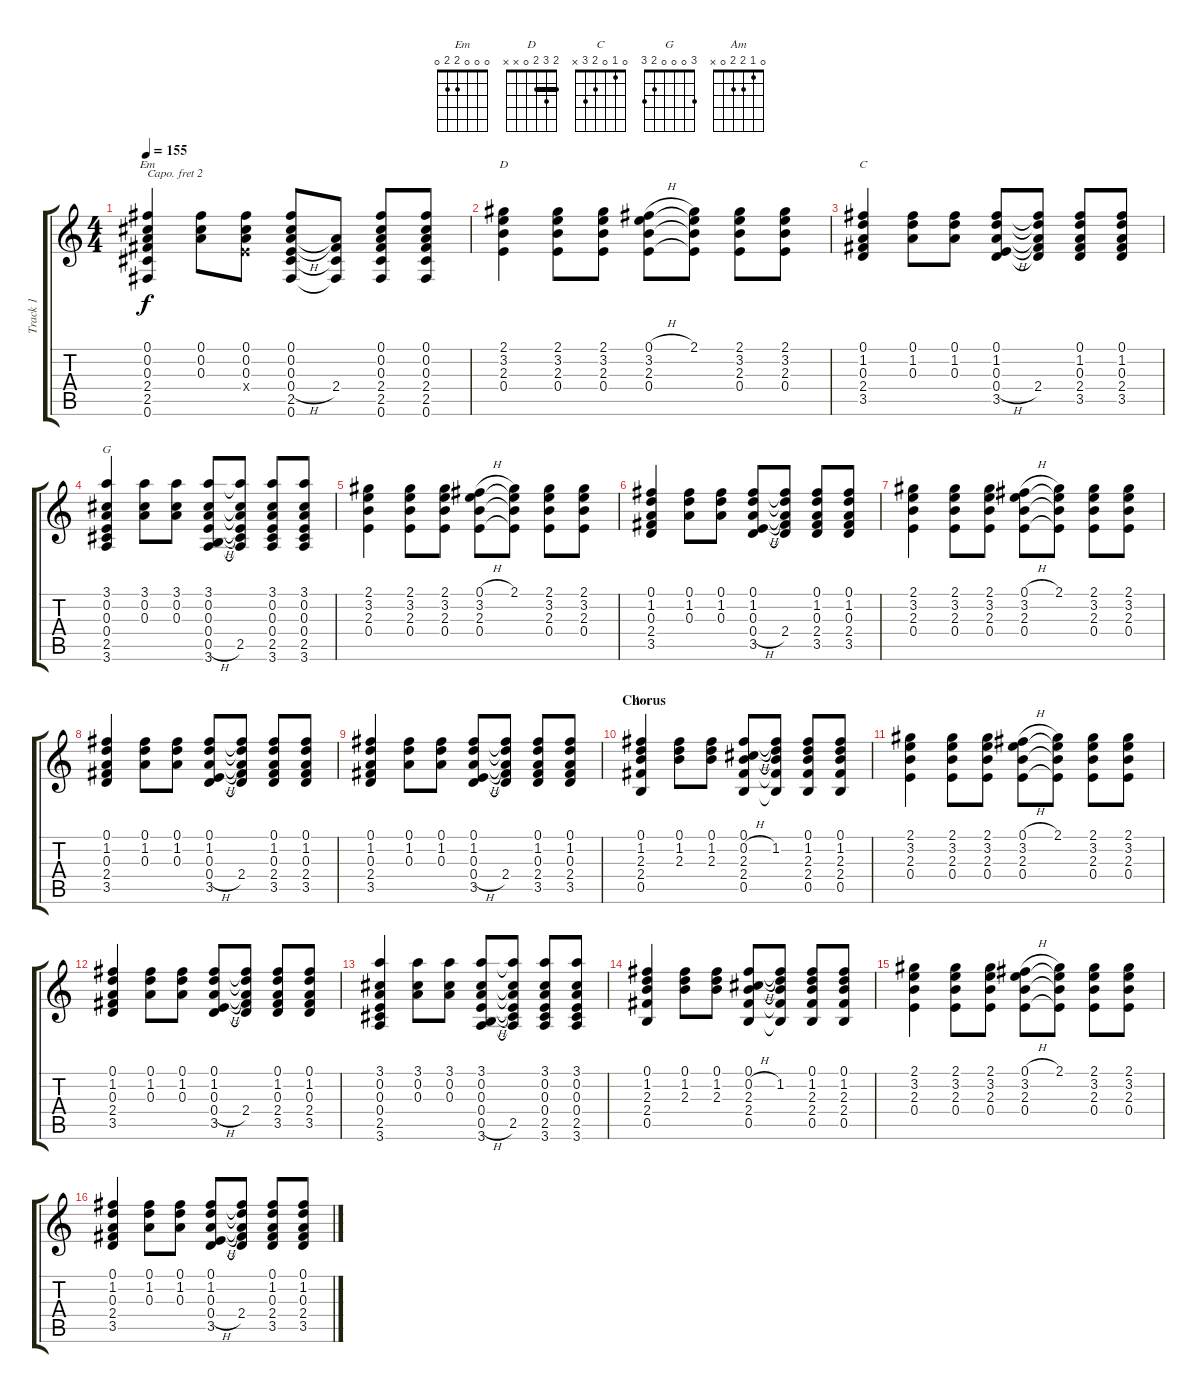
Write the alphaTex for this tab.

\track ("Track 1" "Track 1") {instrument acousticguitarsteel}
\staff {score tabs}
\capo 2
\tuning (E4 B3 G3 D3 A2 E2) {hide}
\chord ("Em" 0 0 0 2 2 0)
\chord ("D" 2 3 2 0 x x) {barre 2}
\chord ("C" 0 1 0 2 3 x)
\chord ("G" 3 0 0 0 2 3)
\chord ("Am" 0 1 2 2 0 x)
\ts (4 4)
\tempo 155
\clef g2
\ks c
(0.1 0.2 0.3 2.4 2.5 0.6).4{ch "Em" dy f} (0.1 0.2 0.3).8 (0.1 0.2 0.3 0.4{x}).8 (0.1 0.2 0.3 0.4{h} 2.5 0.6).8 (0.3{t} 2.4 2.5{t} 0.6{t}).8 (0.1 0.2 0.3 2.4 2.5 0.6).8 (0.1 0.2 0.3 2.4 2.5 0.6).8 |
(2.1 3.2 2.3 0.4).4{ch "D"} (2.1 3.2 2.3 0.4).8 (2.1 3.2 2.3 0.4).8 (0.1{h} 3.2 2.3 0.4).8 (2.1 3.2{t} 2.3{t} 0.4{t}).8 (2.1 3.2 2.3 0.4).8 (2.1 3.2 2.3 0.4).8 |
(0.1 1.2 0.3 2.4 3.5).4{ch "C"} (0.1 1.2 0.3).8 (0.1 1.2 0.3).8 (0.1 1.2 0.3 0.4{h} 3.5).8 (0.1{t} 1.2{t} 0.3{t} 2.4 3.5{t}).8 (0.1 1.2 0.3 2.4 3.5).8 (0.1 1.2 0.3 2.4 3.5).8 |
(3.1 0.2 0.3 0.4 2.5 3.6).4{ch "G"} (3.1 0.2 0.3).8 (3.1 0.2 0.3).8 (3.1 0.2 0.3 0.4 0.5{h} 3.6).8 (3.1{t} 0.2{t} 0.3{t} 0.4{t} 2.5 3.6{t}).8 (3.1 0.2 0.3 0.4 2.5 3.6).8 (3.1 0.2 0.3 0.4 2.5 3.6).8 |
(2.1 3.2 2.3 0.4).4 (2.1 3.2 2.3 0.4).8 (2.1 3.2 2.3 0.4).8 (0.1{h} 3.2 2.3 0.4).8 (2.1 3.2{t} 2.3{t} 0.4{t}).8 (2.1 3.2 2.3 0.4).8 (2.1 3.2 2.3 0.4).8 |
(0.1 1.2 0.3 2.4 3.5).4 (0.1 1.2 0.3).8 (0.1 1.2 0.3).8 (0.1 1.2 0.3 0.4{h} 3.5).8 (0.1{t} 1.2{t} 0.3{t} 2.4 3.5{t}).8 (0.1 1.2 0.3 2.4 3.5).8 (0.1 1.2 0.3 2.4 3.5).8 |
(2.1 3.2 2.3 0.4).4 (2.1 3.2 2.3 0.4).8 (2.1 3.2 2.3 0.4).8 (0.1{h} 3.2 2.3 0.4).8 (2.1 3.2{t} 2.3{t} 0.4{t}).8 (2.1 3.2 2.3 0.4).8 (2.1 3.2 2.3 0.4).8 |
(0.1 1.2 0.3 2.4 3.5).4 (0.1 1.2 0.3).8 (0.1 1.2 0.3).8 (0.1 1.2 0.3 0.4{h} 3.5).8 (0.1{t} 1.2{t} 0.3{t} 2.4 3.5{t}).8 (0.1 1.2 0.3 2.4 3.5).8 (0.1 1.2 0.3 2.4 3.5).8 |
(0.1 1.2 0.3 2.4 3.5).4 (0.1 1.2 0.3).8 (0.1 1.2 0.3).8 (0.1 1.2 0.3 0.4{h} 3.5).8 (0.1{t} 1.2{t} 0.3{t} 2.4 3.5{t}).8 (0.1 1.2 0.3 2.4 3.5).8 (0.1 1.2 0.3 2.4 3.5).8 |
\section ("" "Chorus")
(0.1 1.2 2.3 2.4 0.5).4{ch "Am"} (0.1 1.2 2.3).8 (0.1 1.2 2.3).8 (0.1 0.2{h} 2.3 2.4 0.5).8 (0.1{t} 1.2 2.3{t} 2.4{t} 0.5{t}).8 (0.1 1.2 2.3 2.4 0.5).8 (0.1 1.2 2.3 2.4 0.5).8 |
(2.1 3.2 2.3 0.4).4 (2.1 3.2 2.3 0.4).8 (2.1 3.2 2.3 0.4).8 (0.1{h} 3.2 2.3 0.4).8 (2.1 3.2{t} 2.3{t} 0.4{t}).8 (2.1 3.2 2.3 0.4).8 (2.1 3.2 2.3 0.4).8 |
(0.1 1.2 0.3 2.4 3.5).4 (0.1 1.2 0.3).8 (0.1 1.2 0.3).8 (0.1 1.2 0.3 0.4{h} 3.5).8 (0.1{t} 1.2{t} 0.3{t} 2.4 3.5{t}).8 (0.1 1.2 0.3 2.4 3.5).8 (0.1 1.2 0.3 2.4 3.5).8 |
(3.1 0.2 0.3 0.4 2.5 3.6).4 (3.1 0.2 0.3).8 (3.1 0.2 0.3).8 (3.1 0.2 0.3 0.4 0.5{h} 3.6).8 (3.1{t} 0.2{t} 0.3{t} 0.4{t} 2.5 3.6{t}).8 (3.1 0.2 0.3 0.4 2.5 3.6).8 (3.1 0.2 0.3 0.4 2.5 3.6).8 |
(0.1 1.2 2.3 2.4 0.5).4 (0.1 1.2 2.3).8 (0.1 1.2 2.3).8 (0.1 0.2{h} 2.3 2.4 0.5).8 (0.1{t} 1.2 2.3{t} 2.4{t} 0.5{t}).8 (0.1 1.2 2.3 2.4 0.5).8 (0.1 1.2 2.3 2.4 0.5).8 |
(2.1 3.2 2.3 0.4).4 (2.1 3.2 2.3 0.4).8 (2.1 3.2 2.3 0.4).8 (0.1{h} 3.2 2.3 0.4).8 (2.1 3.2{t} 2.3{t} 0.4{t}).8 (2.1 3.2 2.3 0.4).8 (2.1 3.2 2.3 0.4).8 |
(0.1 1.2 0.3 2.4 3.5).4 (0.1 1.2 0.3).8 (0.1 1.2 0.3).8 (0.1 1.2 0.3 0.4{h} 3.5).8 (0.1{t} 1.2{t} 0.3{t} 2.4 3.5{t}).8 (0.1 1.2 0.3 2.4 3.5).8 (0.1 1.2 0.3 2.4 3.5).8
